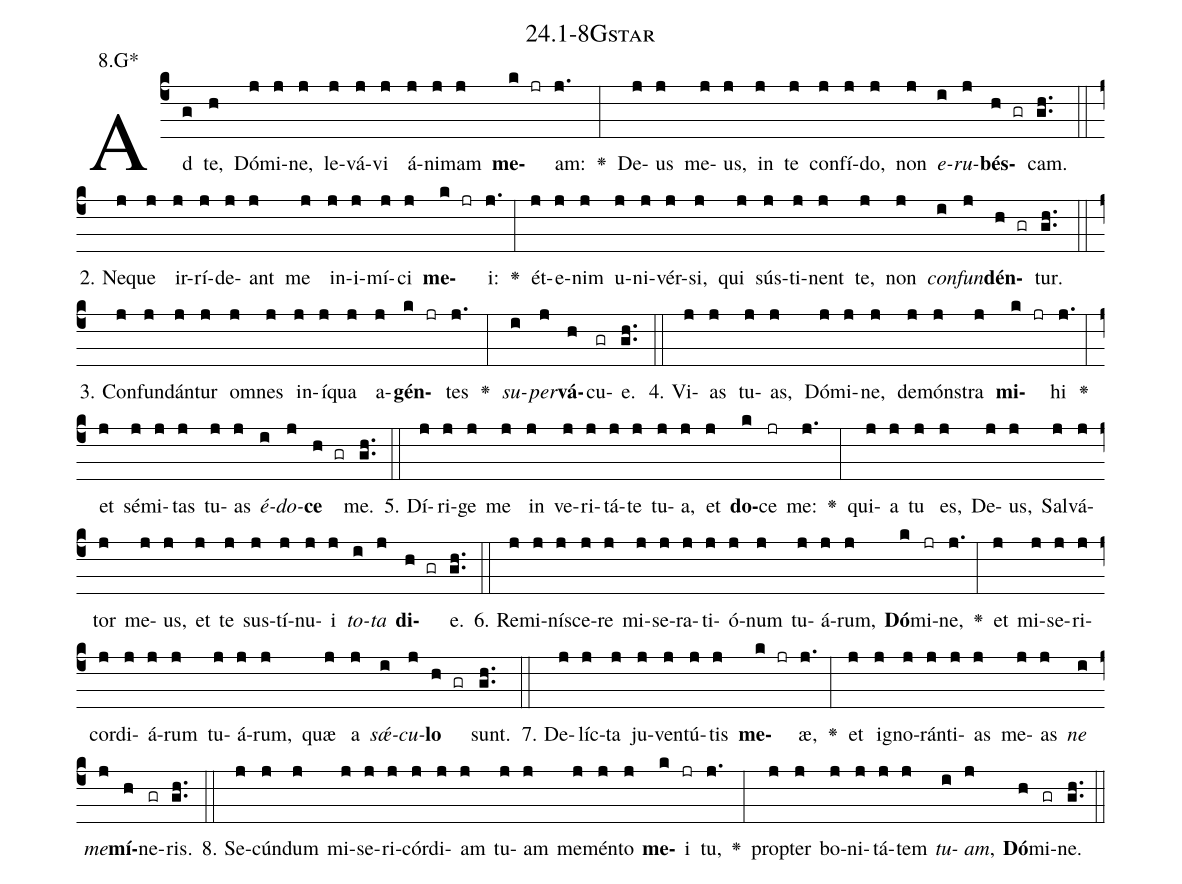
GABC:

name: 24.1-8Gstar;
annotation: 8.G*;
%%
(c4)Ad(g) te,(h) Dó(j)mi(j)ne,(j) le(j)vá(j)vi(j) á(j)ni(j)mam(j) <b>me</b>(k jr)am:(j.) <v>\greheightstar</v>(:) De(j)us(j) me(j)us,(j) in(j) te(j) con(j)fí(j)do,(j) non(j) <i>e</i>(i)<i>ru</i>(j)<b>bés</b>(h gr)cam.(gh..) (::)
2. Ne(j)que(j) ir(j)rí(j)de(j)ant(j) me(j) in(j)i(j)mí(j)ci(j) <b>me</b>(k jr)i:(j.) <v>\greheightstar</v>(:) ét(j)e(j)nim(j) u(j)ni(j)vér(j)si,(j) qui(j) sús(j)ti(j)nent(j) te,(j) non(j) <i>con</i>(i)<i>fun</i>(j)<b>dén</b>(h gr)tur.(gh..) (::)
3. Con(j)fun(j)dán(j)tur(j) om(j)nes(j) in(j)í(j)qua(j) a(j)<b>gén</b>(k jr)tes(j.) <v>\greheightstar</v>(:) <i>su</i>(i)<i>per</i>(j)<b>vá</b>(h)cu(gr)e.(gh..) (::)
4. Vi(j)as(j) tu(j)as,(j) Dó(j)mi(j)ne,(j) de(j)móns(j)tra(j) <b>mi</b>(k jr)hi(j.) <v>\greheightstar</v>(:) et(j) sé(j)mi(j)tas(j) tu(j)as(j) <i>é</i>(i)<i>do</i>(j)<b>ce</b>(h gr) me.(gh..) (::)
5. Dí(j)ri(j)ge(j) me(j) in(j) ve(j)ri(j)tá(j)te(j) tu(j)a,(j) et(j) <b>do</b>(k)ce(jr) me:(j.) <v>\greheightstar</v>(:) qui(j)a(j) tu(j) es,(j) De(j)us,(j) Sal(j)vá(j)tor(j) me(j)us,(j) et(j) te(j) sus(j)tí(j)nu(j)i(j) <i>to</i>(i)<i>ta</i>(j) <b>di</b>(h gr)e.(gh..) (::)
6. Re(j)mi(j)ní(j)sce(j)re(j) mi(j)se(j)ra(j)ti(j)ó(j)num(j) tu(j)á(j)rum,(j) <b>Dó</b>(k)mi(jr)ne,(j.) <v>\greheightstar</v>(:) et(j) mi(j)se(j)ri(j)cor(j)di(j)á(j)rum(j) tu(j)á(j)rum,(j) quæ(j) a(j) <i>sǽ</i>(i)<i>cu</i>(j)<b>lo</b>(h gr) sunt.(gh..) (::)
7. De(j)líc(j)ta(j) ju(j)ven(j)tú(j)tis(j) <b>me</b>(k jr)æ,(j.) <v>\greheightstar</v>(:) et(j) i(j)gno(j)rán(j)ti(j)as(j) me(j)as(j) <i>ne</i>(i) <i>me</i>(j)<b>mí</b>(h)ne(gr)ris.(gh..) (::)
8. Se(j)cún(j)dum(j) mi(j)se(j)ri(j)cór(j)di(j)am(j) tu(j)am(j) me(j)mén(j)to(j) <b>me</b>(k)i(jr) tu,(j.) <v>\greheightstar</v>(:) prop(j)ter(j) bo(j)ni(j)tá(j)tem(j) <i>tu</i>(i)<i>am</i>,(j) <b>Dó</b>(h)mi(gr)ne.(gh..) (::)
